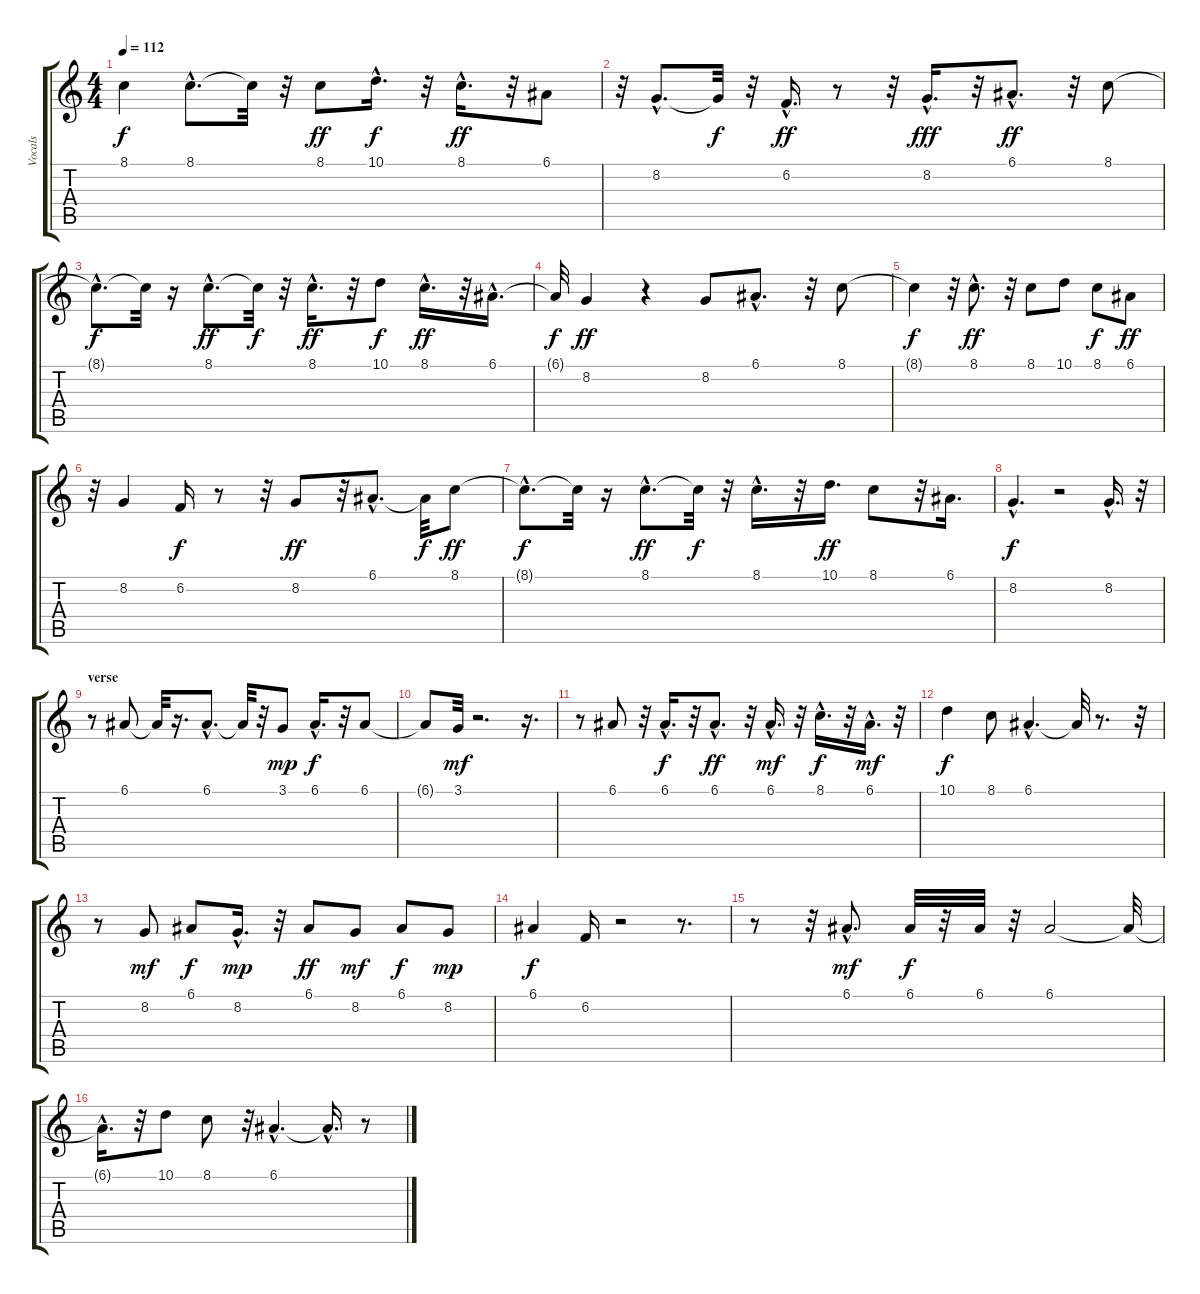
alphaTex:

\track ("Vocals" "Vocals") {instrument lead1square}
\staff {score tabs}
\tuning (E4 B3 G3 D3 A2 E2) {hide}
\ts (4 4)
\tempo 112
\clef g2
\ks c
8.1{t}.4{dy f} 8.1{hac}.8{d} 8.1{t}.32 r.32 8.1.8{dy ff} 10.1{hac}.16{d dy f} r.32 8.1{hac}.16{d dy ff} r.32 6.1.8 |
r.32 8.2{hac}.8{d} 8.2{t}.32{dy f} r.32 6.2{hac}.16{d dy ff} r.8 r.32 8.2{hac}.16{d dy fff} r.32 6.1{hac}.8{d dy ff} r.32 8.1.8 |
8.1{hac t}.8{d dy f} 8.1{t}.32 r.16 8.1{hac}.8{d dy ff} 8.1{t}.32{dy f} r.32 8.1{hac}.16{d dy ff} r.32 10.1.8{dy f} 8.1{hac}.16{d dy ff} r.32 6.1{hac}.16{d} |
6.1{t}.32{dy f} 8.2.4{dy ff} r.4 8.2.8 6.1{hac}.8{d} r.32 8.1.8 |
8.1{t}.4{dy f} r.32 8.1{hac}.8{d dy ff} r.32 8.1.8 10.1.8 8.1.8{dy f} 6.1.8{dy ff} |
r.32 8.2.4 6.2.16{dy f} r.8 r.32 8.2.8{dy ff} r.32 6.1{hac}.8{d} 6.1{t}.32{dy f} 8.1.8{dy ff} |
8.1{hac t}.8{d dy f} 8.1{t}.32 r.16 8.1{hac}.8{d dy ff} 8.1{t}.32{dy f} r.32 8.1{hac}.16{d} r.32 10.1.16{d dy ff} 8.1.8 r.32 6.1.16{d} |
8.2{hac}.4{d dy f} r.2 8.2{hac}.16{d} r.32 |
\section ("" "verse")
r.8 6.1.8 6.1{t}.32 r.16{d} 6.1{hac}.8{d} 6.1{t}.32 r.32 3.1.8{dy mp} 6.1{hac}.16{d dy f} r.32 6.1.8 |
6.1{t}.8 3.1.32{dy mf} r.2{d} r.16{d} |
r.8 6.1.8 r.32 6.1{hac}.16{d dy f} r.32 6.1{hac}.8{d dy ff} r.32 6.1{hac}.16{d dy mf} r.32 8.1{hac}.16{d dy f} r.32 6.1{hac}.16{d dy mf} r.32 |
10.1.4{dy f} 8.1.8 6.1{hac}.4{d} 6.1{t}.32 r.8{d} r.32 |
r.8 8.2.8{dy mf} 6.1.8{dy f} 8.2{hac}.16{d dy mp} r.32 6.1.8{dy ff} 8.2.8{dy mf} 6.1.8{dy f} 8.2.8{dy mp} |
6.1.4{dy f} 6.2.16 r.2 r.8{d} |
r.8 r.32 6.1{hac}.8{d dy mf} 6.1.32{dy f} r.32 6.1.32 r.32 6.1.2 6.1{t}.32 |
6.1{hac t}.16{d} r.32 10.1.8 8.1.8 r.32 6.1{hac}.4{d} 6.1{hac t}.16{d} r.8
